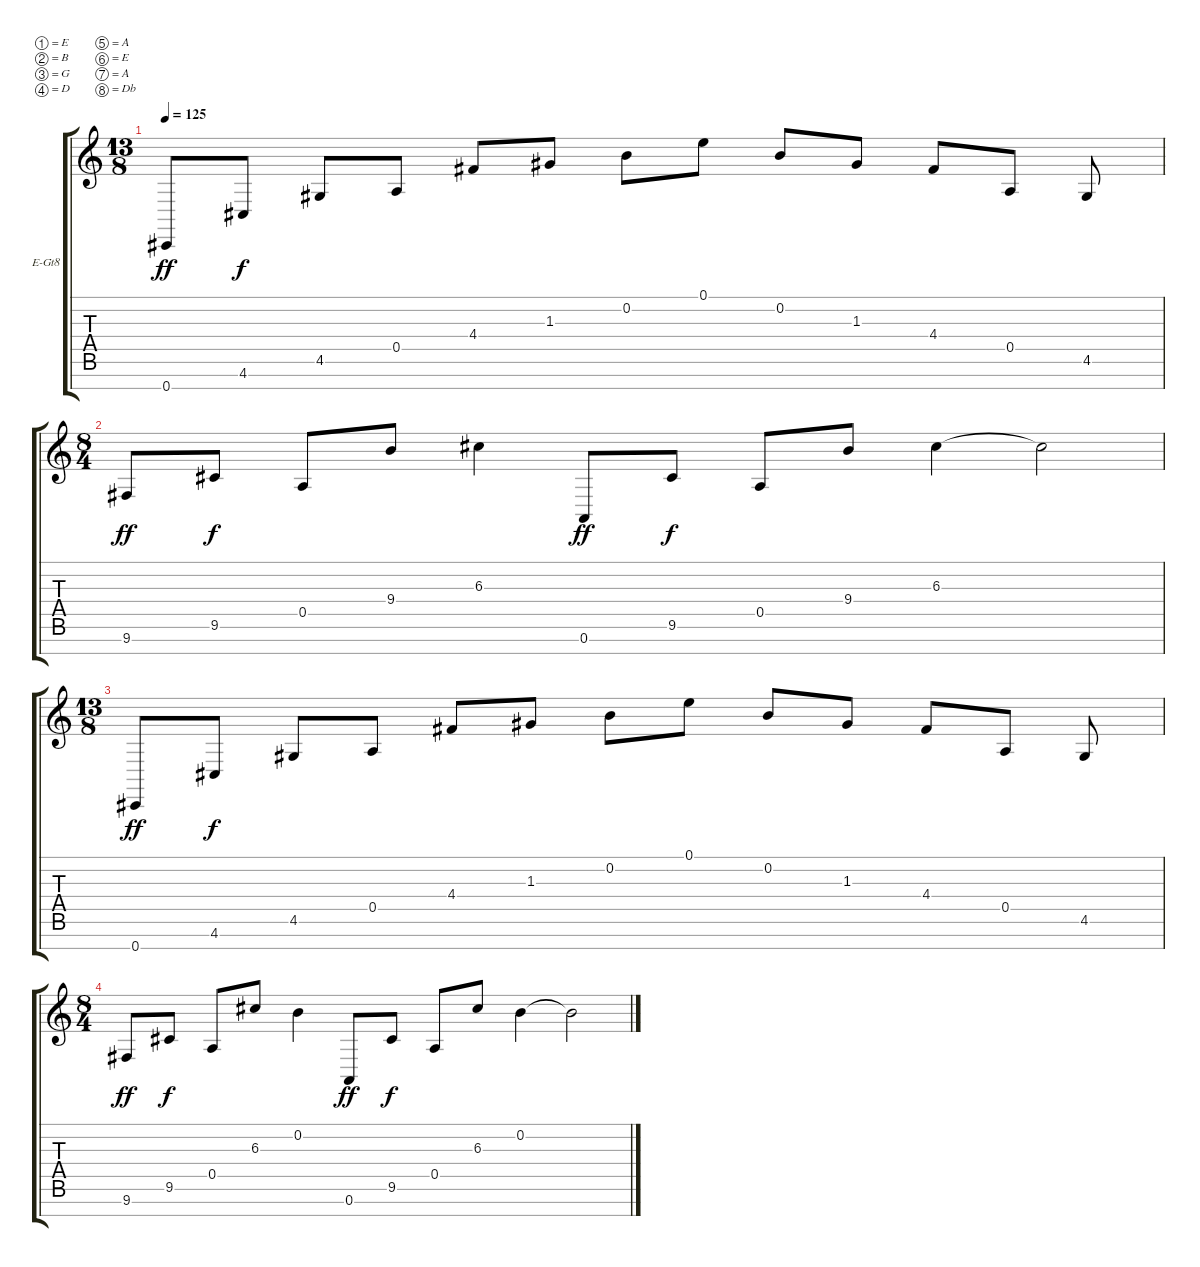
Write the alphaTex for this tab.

\defaultSystemsLayout 4
\bracketExtendMode groupsimilarinstruments
\firstSystemTrackNameOrientation horizontal
\otherSystemsTrackNameOrientation horizontal
\track ("Electric Guitar" "E-Gt8") {solo instrument electricguitarclean}
\staff {score tabs}
\tuning (E4 B3 G3 D3 A2 E2 A1 Db1)
\ts (13 8)
\tempo 125
\clef g2
\ks c
0.8.8{dy ff instrument electricguitarclean} 4.7.8{dy f} 4.6.8 0.5.8 4.4.8 1.3.8 0.2.8 0.1.8 0.2.8 1.3.8 4.4.8 0.5.8 4.6.8 |
\ts (8 4)
9.7.8{dy ff} 9.6.8{dy f} 0.5.8 9.4.8 6.3.4 0.7.8{dy ff} 9.6.8{dy f} 0.5.8 9.4.8 6.3.4 6.3{t}.2 |
\ts (13 8)
0.8.8{dy ff} 4.7.8{dy f} 4.6.8 0.5.8 4.4.8 1.3.8 0.2.8 0.1.8 0.2.8 1.3.8 4.4.8 0.5.8 4.6.8 |
\ts (8 4)
9.7.8{dy ff} 9.6.8{dy f} 0.5.8 6.3.8 0.2.4 0.7.8{dy ff} 9.6.8{dy f} 0.5.8 6.3.8 0.2.4 0.2{t}.2
